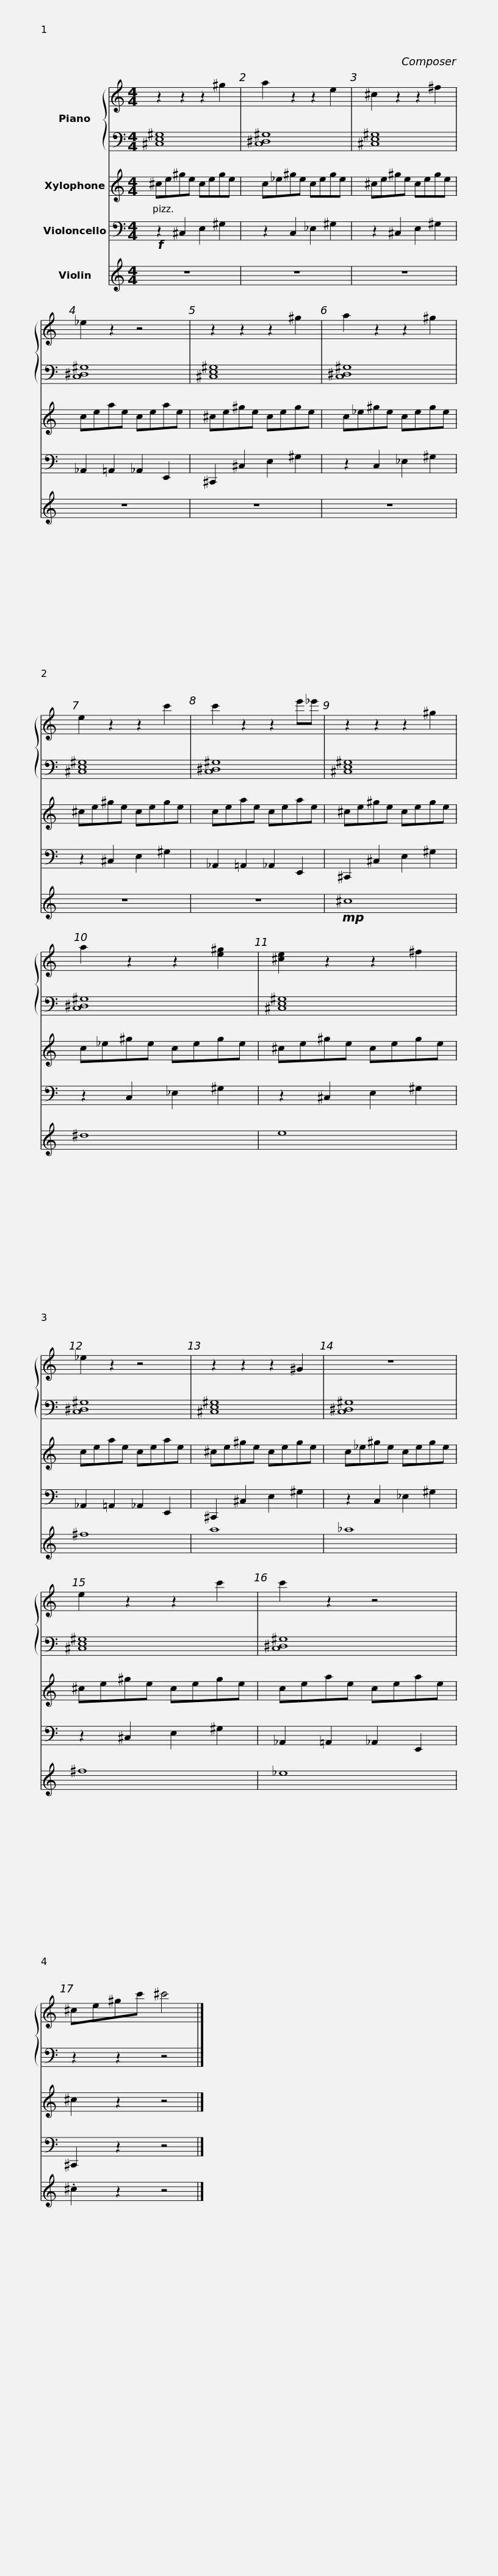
X:1
%%score { 1 | 2 } 3 4 5
L:1/8
M:4/4
I:linebreak $
K:C
V:1 treble
V:2 bass
V:3 treble transpose=12
V:4 bass
V:5 treble
V:1
 z2 z2 z2 ^g2 | a2 z2 z2 e2 | ^c2 z2 z2 ^f2 | _e2 z2 z4 |$ z2 z2 z2 ^g2 | %5
 a2 z2 z2 ^g2 | e2 z2 z2 c'2 | c'2 z2 z2 e'_e' |$ z2 z2 z2 ^g2 | a2 z2 z2 [e^g]2 | %10
 [^ce]2 z2 z2 ^f2 | _e2 z2 z4 |$ z2 z2 z2 ^G2 | z8 | e2 z2 z2 c'2 | %15
 c'2 z2 z4 |$ ^ce^gc' ^c'4 |] %17
V:2
 [^C,E,^G,]8 | [C,^D,^G,]8 | [^C,E,^G,]8 | [C,^D,^G,]8 |$ [^C,E,^G,]8 | %5
 [C,^D,^G,]8 | [^C,E,^G,]8 | [C,^D,^G,]8 |$ [^C,E,^G,]8 | [C,^D,^G,]8 | %10
 [^C,E,^G,]8 | [C,^D,^G,]8 |$ [^C,E,^G,]8 | [C,^D,^G,]8 | [^C,E,^G,]8 | %15
 [C,^D,^G,]8 |$ z2 z2 z4 |] %17
V:3
 ^ce^ge cege | c_e^ge cege | ^ce^ge cege | ceae ceae |$ ^ce^ge cege | %5
 c_e^ge cege | ^ce^ge cege | ceae ceae |$ ^ce^ge cege | c_e^ge cege | %10
 ^ce^ge cege | ceae ceae |$ ^ce^ge cege | c_e^ge cege | ^ce^ge cege | %15
 ceae ceae |$ ^c2 z2 z4 |] %17
V:4
!f! z2 ^C,2 E,2 ^G,2 | z2 C,2 _E,2 ^G,2 | z2 ^C,2 E,2 ^G,2 | _A,,2 =A,,2 _A,,2 E,,2 |$ ^C,,2 ^C,2 E,2 ^G,2 | %5
 z2 C,2 _E,2 ^G,2 | z2 ^C,2 E,2 ^G,2 | _A,,2 =A,,2 _A,,2 E,,2 |$ ^C,,2 ^C,2 E,2 ^G,2 | z2 C,2 _E,2 ^G,2 | %10
 z2 ^C,2 E,2 ^G,2 | _A,,2 =A,,2 _A,,2 E,,2 |$ ^C,,2 ^C,2 E,2 ^G,2 | z2 C,2 _E,2 ^G,2 | z2 ^C,2 E,2 ^G,2 | %15
 _A,,2 =A,,2 _A,,2 E,,2 |$ ^C,,2 z2 z4 |] %17
V:5
 z8 | z8 | z8 | z8 |$ z8 | %5
 z8 | z8 | z8 |$!mp! ^c8 | ^d8 | %10
 e8 | ^f8 |$ a8 | _a8 | ^f8 | %15
 _e8 |$ .^c2 z2 z4 |] %17
